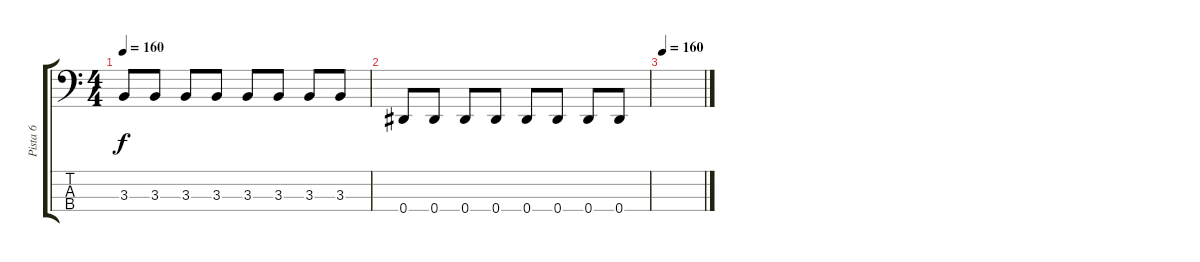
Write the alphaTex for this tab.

\track ("Pista 6" "Pista 6") {instrument electricbasspick}
\staff {score tabs}
\tuning (Gb2 Db2 Ab1 Eb1) {hide}
\ts (4 4)
\tempo 160
\clef f4
\ks c
3.3.8{dy f} 3.3.8 3.3.8 3.3.8 3.3.8 3.3.8 3.3.8 3.3.8 |
0.4.8 0.4.8 0.4.8 0.4.8 0.4.8 0.4.8 0.4.8 0.4.8 |
\tempo 160
